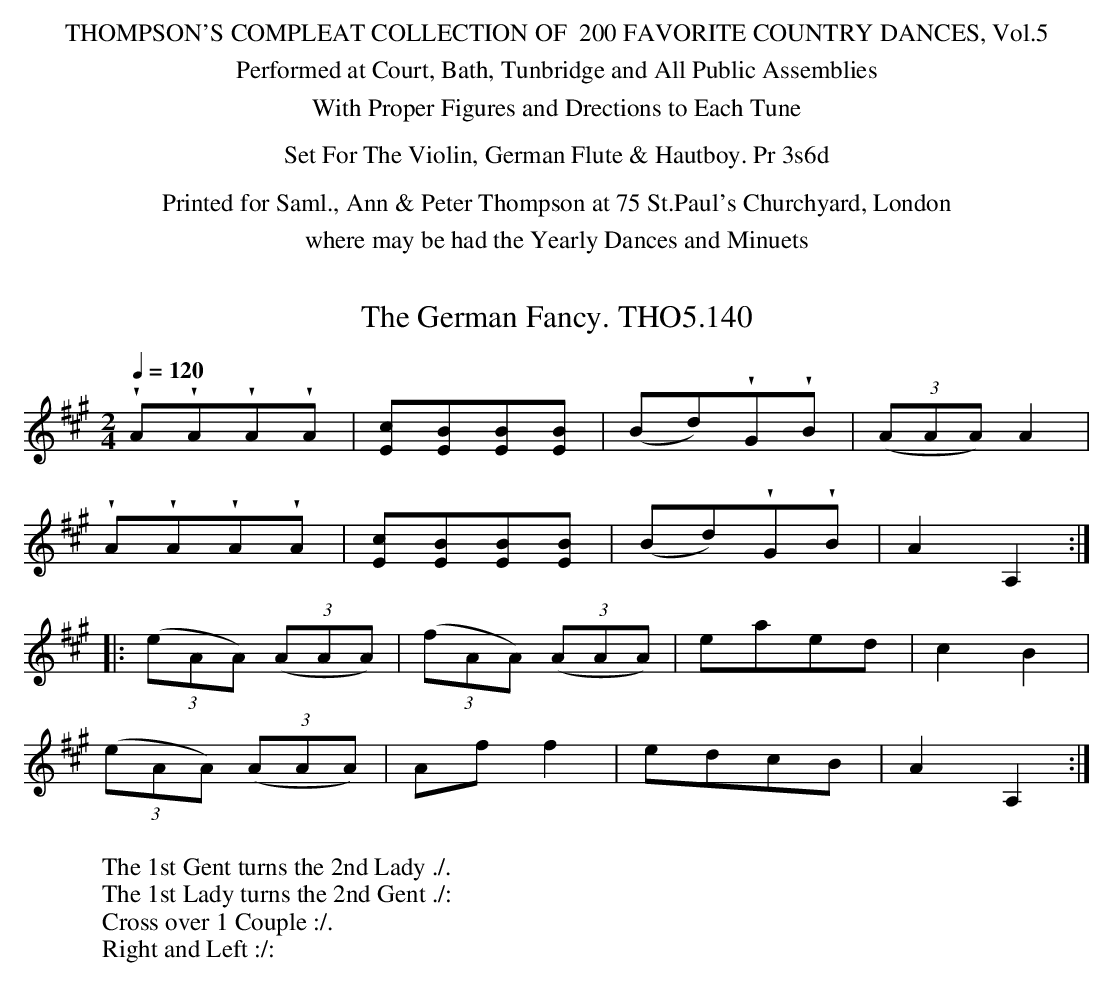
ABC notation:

X:1
T:German Fancy. THO5.140, The
M:2/4
L:1/8
U:w=!wedge!
Q:1/4=120
K:A
wAwAwAwA|[cE][BE][BE][BE]|(Bd)wGwB|(3(AAA) A2|
wAwAwAwA|[cE][BE][BE][BE]|(Bd)wGwB|A2 A,2:|
|:(3(eAA) (3(AAA)|(3(fAA) (3(AAA)|eaed|c2B2|
(3(eAA) (3(AAA)|Af f2|edcB|A2 A,2:|
W:
W:The 1st Gent turns the 2nd Lady ./.
W:The 1st Lady turns the 2nd Gent ./:
W:Cross over 1 Couple :/.
W:Right and Left :/:
